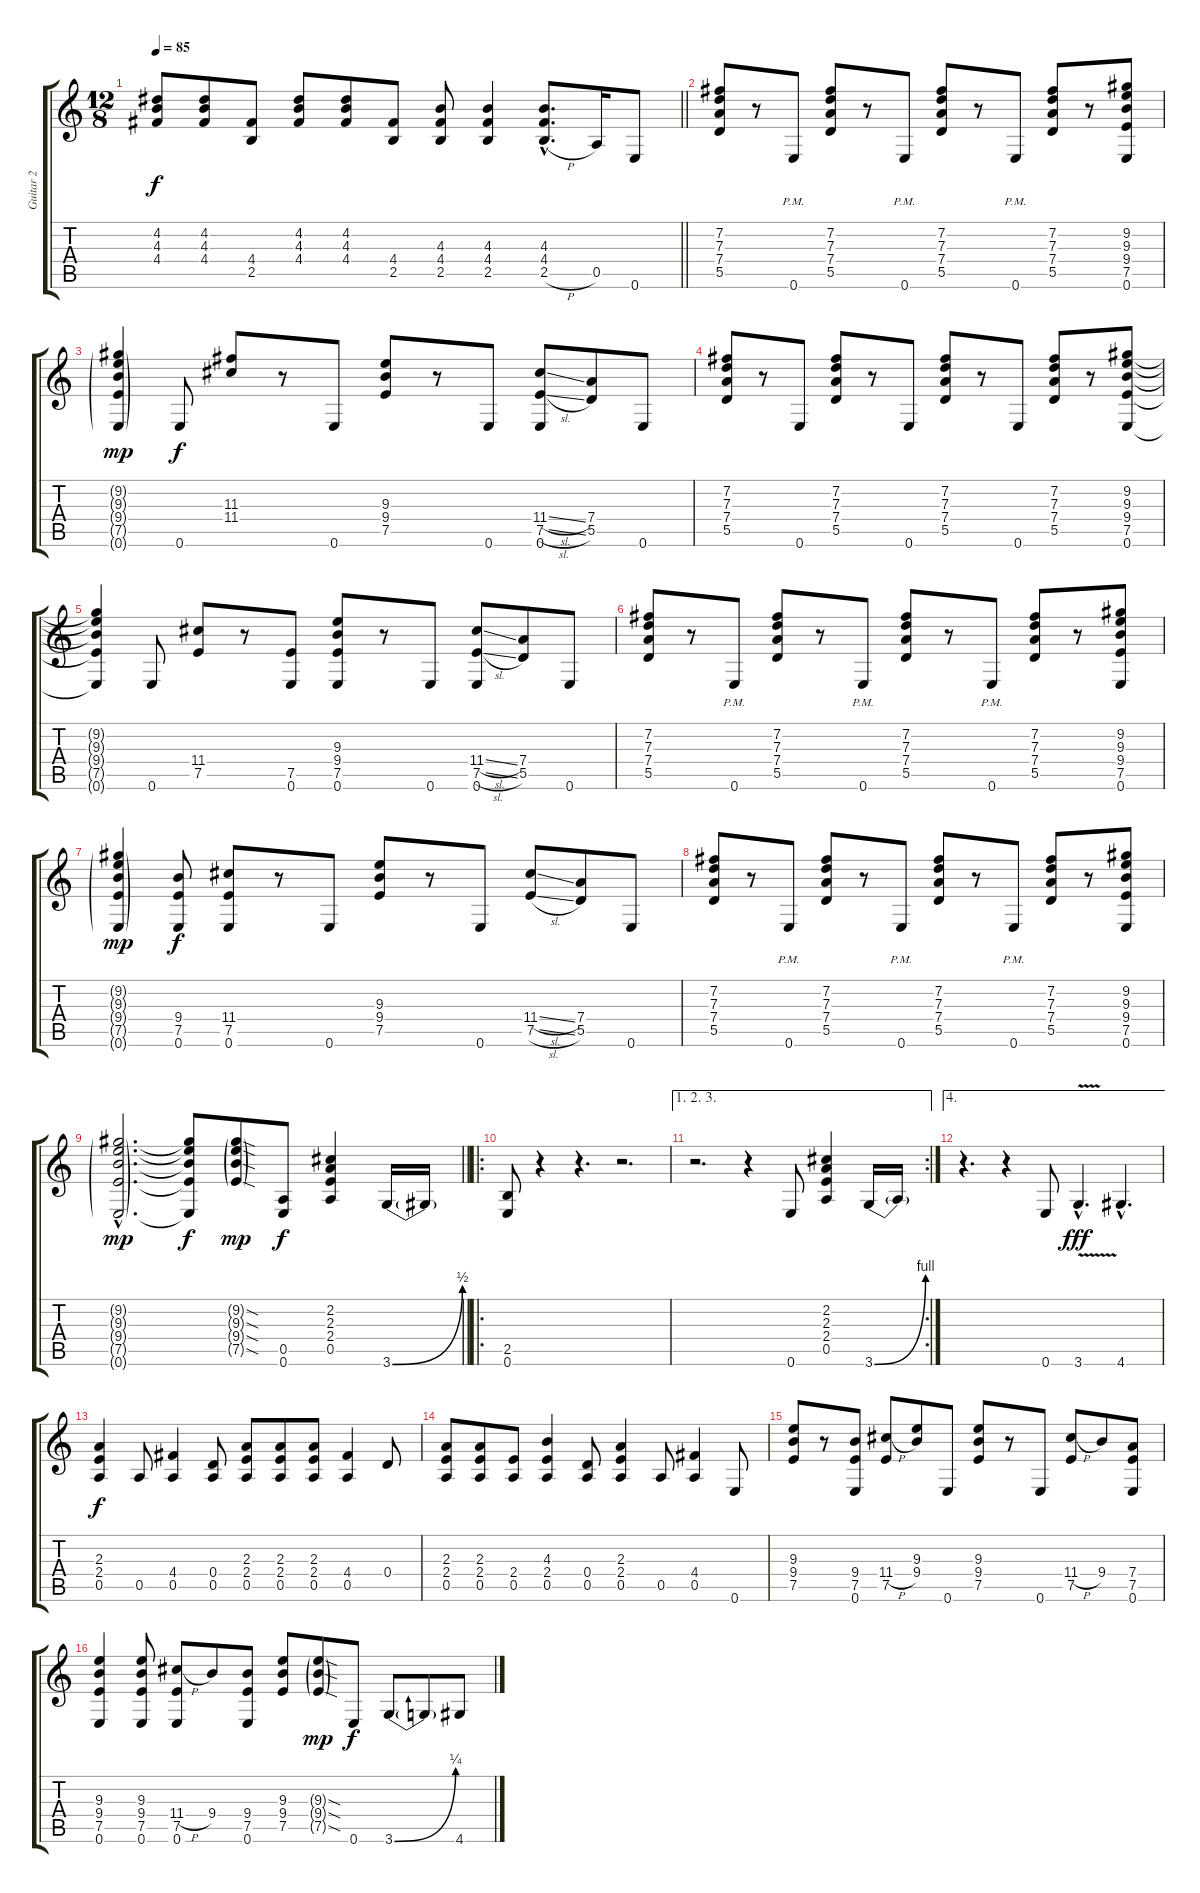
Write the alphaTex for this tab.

\track ("Guitar 2" "Guitar 2") {instrument overdrivenguitar}
\staff {score tabs}
\tuning (E4 B3 G3 D3 A2 E2) {hide}
\ts (12 8)
\tempo 85
\clef g2
\barLineRight lightlight
\ks c
(4.2 4.3 4.4).8{dy f} (4.2 4.3 4.4).8 (4.4 2.5).8 (4.2 4.3 4.4).8 (4.2 4.3 4.4).8 (4.4 2.5).8 (4.3 4.4 2.5).8 (4.3 4.4 2.5).4 (4.3{hac} 4.4{hac} 2.5{h hac}).8{d} 0.5.16 0.6.8 |
(7.2 7.3 7.4 5.5).8 r.8 0.6{pm}.8 (7.2 7.3 7.4 5.5).8 r.8 0.6{pm}.8 (7.2 7.3 7.4 5.5).8 r.8 0.6{pm}.8 (7.2 7.3 7.4 5.5).8 r.8 (9.2 9.3 9.4 7.5 0.6).8 |
(9.2{g} 9.3{g} 9.4{g} 7.5{g} 0.6{g}).4{dy mp} 0.6.8{dy f} (11.3 11.4).8 r.8 0.6.8 (9.3 9.4 7.5).8 r.8 0.6.8 (11.4{sl} 7.5{sl} 0.6).8 (7.4 5.5).8 0.6.8 |
(7.2 7.3 7.4 5.5).8 r.8 0.6.8 (7.2 7.3 7.4 5.5).8 r.8 0.6.8 (7.2 7.3 7.4 5.5).8 r.8 0.6.8 (7.2 7.3 7.4 5.5).8 r.8 (9.2 9.3 9.4 7.5 0.6).8 |
(9.2{t} 9.3{t} 9.4{t} 7.5{t} 0.6{t}).4 0.6.8 (11.4 7.5).8 r.8 (7.5 0.6).8 (9.3 9.4 7.5 0.6).8 r.8 0.6.8 (11.4{sl} 7.5{sl} 0.6).8 (7.4 5.5).8 0.6.8 |
(7.2 7.3 7.4 5.5).8 r.8 0.6{pm}.8 (7.2 7.3 7.4 5.5).8 r.8 0.6{pm}.8 (7.2 7.3 7.4 5.5).8 r.8 0.6{pm}.8 (7.2 7.3 7.4 5.5).8 r.8 (9.2 9.3 9.4 7.5 0.6).8 |
(9.2{g} 9.3{g} 9.4{g} 7.5{g} 0.6{g}).4{dy mp} (9.4 7.5 0.6).8{dy f} (11.4 7.5 0.6).8 r.8 0.6.8 (9.3 9.4 7.5).8 r.8 0.6.8 (11.4{sl} 7.5{sl}).8 (7.4 5.5).8 0.6.8 |
(7.2 7.3 7.4 5.5).8 r.8 0.6{pm}.8 (7.2 7.3 7.4 5.5).8 r.8 0.6{pm}.8 (7.2 7.3 7.4 5.5).8 r.8 0.6{pm}.8 (7.2 7.3 7.4 5.5).8 r.8 (9.2 9.3 9.4 7.5 0.6).8 |
\barLineRight lightlight
(9.2{g hac} 9.3{g hac} 9.4{g hac} 7.5{g hac} 0.6{g hac}).2{d dy mp} (9.2{t} 9.3{t} 9.4{t} 7.5{t} 0.6{t}).8{dy f} (9.2{sod g} 9.3{sod g} 9.4{sod g} 7.5{sod g}).8{dy mp} (0.5 0.6).8{dy f} (2.2 2.3 2.4 0.5).4 3.6{be (bend 0 0 60 2)}.16 3.6{t}.16 |
\ro
(2.5 0.6).8 r.4 r.4{d} r.2{d} |
\ae (1 2 3)
\rc 2
r.2{d} r.4 0.6.8 (2.2 2.3 2.4 0.5).4 3.6{be (bend 0 0 60 4)}.16 3.6{t}.16 |
\ae 4
r.4{d} r.4 0.6.8 3.6{v hac}.4{d dy fff} 4.6{hac}.4{d} |
(2.3 2.4 0.5).4{dy f} 0.5.8 (4.4 0.5).4 (0.4 0.5).8 (2.3 2.4 0.5).8 (2.3 2.4 0.5).8 (2.3 2.4 0.5).8 (4.4 0.5).4 0.4.8 |
(2.3 2.4 0.5).8 (2.3 2.4 0.5).8 (2.4 0.5).8 (4.3 2.4 0.5).4 (0.4 0.5).8 (2.3 2.4 0.5).4 0.5.8 (4.4 0.5).4 0.6.8 |
(9.3 9.4 7.5).8 r.8 (9.4 7.5 0.6).8 (11.4{h} 7.5).8 (9.3 9.4).8 0.6.8 (9.3 9.4 7.5).8 r.8 0.6.8 (11.4{h} 7.5).8 9.4.8 (7.4 7.5 0.6).8 |
(9.3 9.4 7.5 0.6).4 (9.3 9.4 7.5 0.6).8 (11.4{h} 7.5 0.6).8 9.4.8 (9.4 7.5 0.6).8 (9.3 9.4 7.5).8 (9.3{sod g} 9.4{sod g} 7.5{sod g}).8{dy mp} 0.6.8{dy f} 3.6{be (bend 0 0 60 1)}.8 3.6{t}.8 4.6.8
